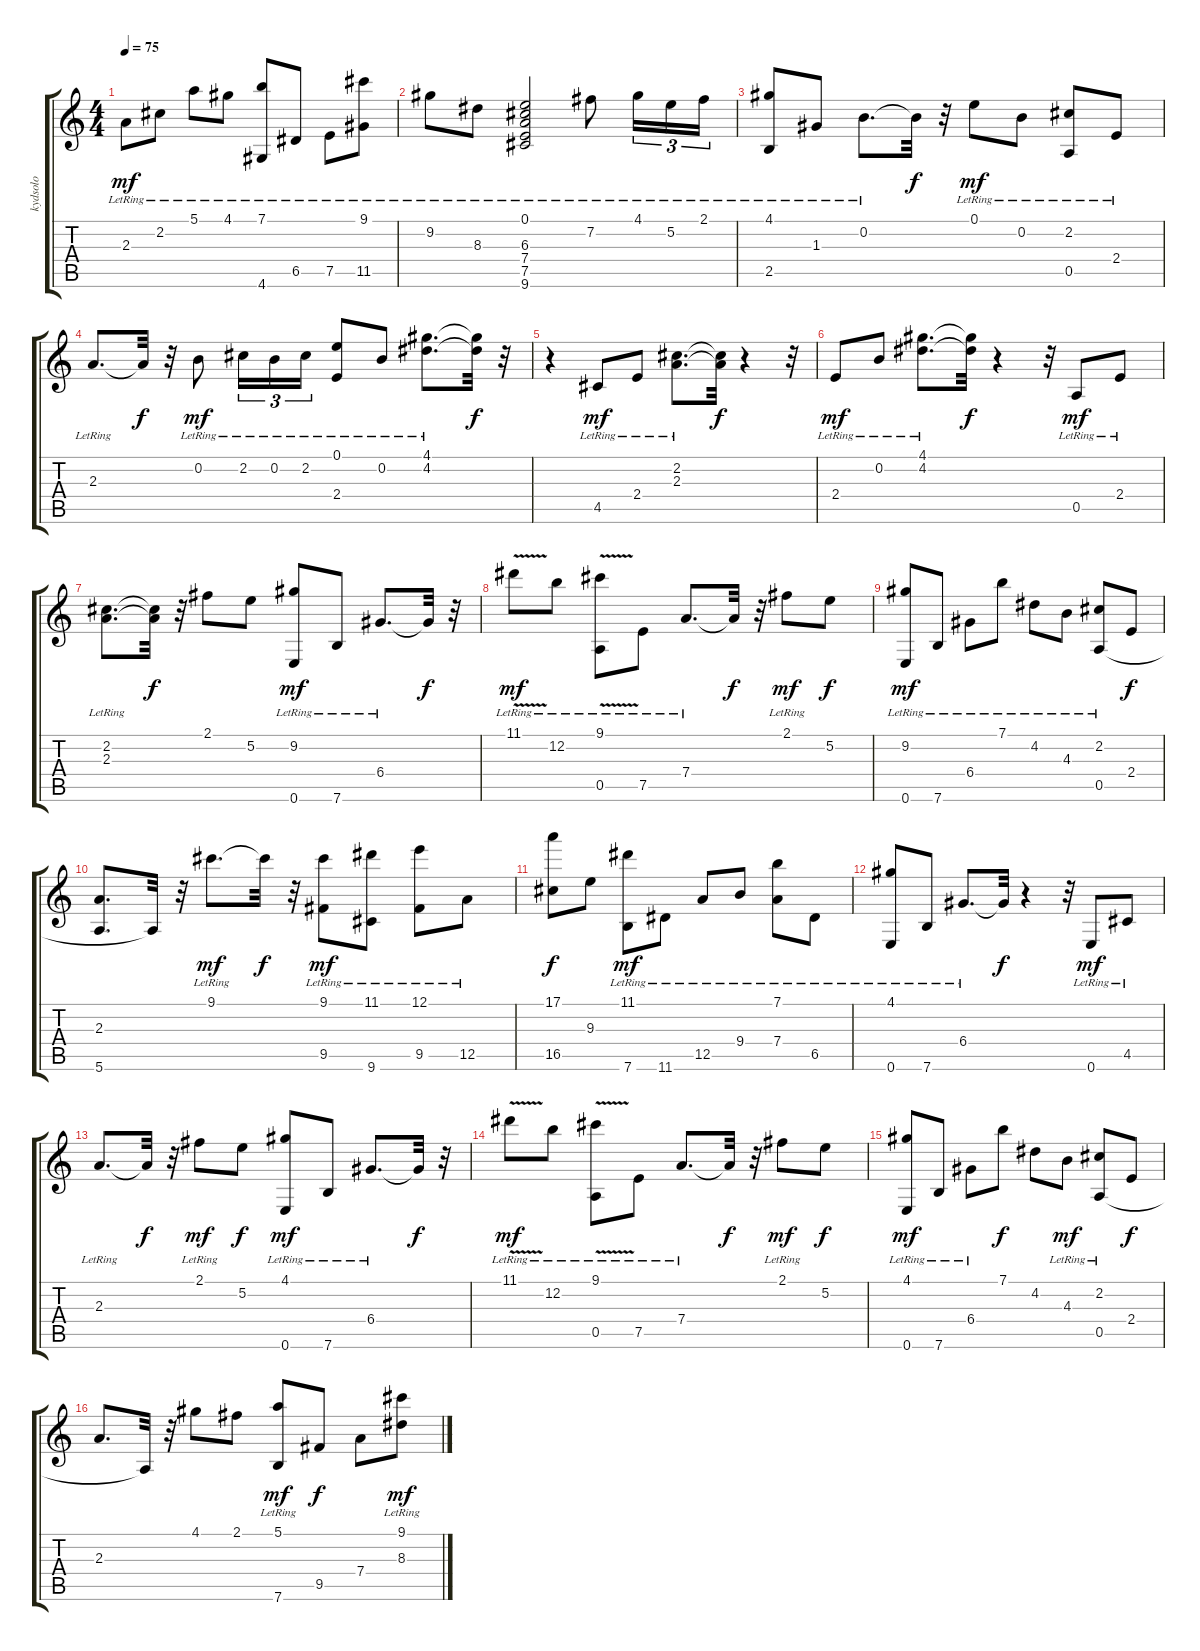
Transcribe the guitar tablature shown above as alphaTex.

\track ("kydsolo" "kydsolo") {instrument acousticguitarnylon}
\staff {score tabs}
\tuning (E4 B3 G3 D3 A2 E2) {hide}
\ts (4 4)
\tempo 75
\clef g2
\ks c
2.3{lr}.8{dy mf} 2.2{lr}.8 5.1{lr}.8 4.1{lr}.8 (7.1{lr} 4.6{lr}).8 6.5{lr}.8 7.5{lr}.8 (9.1{lr} 11.5{lr}).8 |
9.2{lr}.8 8.3{lr}.8 (0.1{lr} 6.3{lr} 7.4{lr} 7.5{lr} 9.6{lr}).2 7.2{lr}.8 4.1{lr}.16{tu (3 2)} 5.2{lr}.16{tu (3 2)} 2.1{lr}.16{tu (3 2)} |
(4.1{lr} 2.5{lr}).8 1.3{lr}.8 0.2{lr}.8{d} 0.2{t}.32{dy f} r.32 0.1{lr}.8{dy mf} 0.2{lr}.8 (2.2{lr} 0.5{lr}).8 2.4{lr}.8 |
2.3{lr}.8{d} 2.3{t}.32{dy f} r.32 0.2{lr}.8{dy mf} 2.2{lr}.16{tu (3 2)} 0.2{lr}.16{tu (3 2)} 2.2{lr}.16{tu (3 2)} (0.1{lr} 2.4{lr}).8 0.2{lr}.8 (4.1{lr} 4.2{lr}).8{d} (4.1{t} 4.2{t}).32{dy f} r.32 |
r.4 4.5{lr}.8{dy mf} 2.4{lr}.8 (2.2{lr} 2.3{lr}).8{d} (2.2{t} 2.3{t}).32{dy f} r.4 r.32 |
2.4{lr}.8{dy mf} 0.2{lr}.8 (4.1{lr} 4.2{lr}).8{d} (4.1{t} 4.2{t}).32{dy f} r.4 r.32 0.5{lr}.8{dy mf} 2.4{lr}.8 |
(2.2{lr} 2.3{lr}).8{d} (2.2{t} 2.3{t}).32{dy f} r.32 2.1.8 5.2.8 (9.2 0.6{lr}).8{dy mf} 7.6{lr}.8 6.4{lr}.8{d} 6.4{t}.32{dy f} r.32 |
11.1{v lr}.8{dy mf} 12.2{lr}.8 (9.1{v lr} 0.5{lr}).8 7.5{lr}.8 7.4{lr}.8{d} 7.4{t}.32{dy f} r.32 2.1{lr}.8{dy mf} 5.2.8{dy f} |
(9.2 0.6{lr}).8{dy mf} 7.6{lr}.8 6.4{lr}.8 7.1{lr}.8 4.2{lr}.8 4.3{lr}.8 (2.2{lr} 0.5{lr}).8 2.4.8{dy f} |
(2.3 5.6).8{d} 0.5{t}.32 r.32 9.1{lr}.8{d dy mf} 9.1{t}.32{dy f} r.32 (9.1{lr} 9.5).8{dy mf} (11.1{lr} 9.6{lr}).8 (12.1{lr} 9.5{lr}).8 12.5{lr}.8 |
(17.1 16.5).8{dy f} 9.3.8 (11.1 7.6{lr}).8{dy mf} 11.6{lr}.8 12.5{lr}.8 9.4{lr}.8 (7.1{lr} 7.4{lr}).8 6.5{lr}.8 |
(4.1 0.6{lr}).8 7.6{lr}.8 6.4{lr}.8{d} 6.4{t}.32{dy f} r.4 r.32 0.6{lr}.8{dy mf} 4.5{lr}.8 |
2.3{lr}.8{d} 2.3{t}.32{dy f} r.32 2.1{lr}.8{dy mf} 5.2.8{dy f} (4.1 0.6{lr}).8{dy mf} 7.6{lr}.8 6.4{lr}.8{d} 6.4{t}.32{dy f} r.32 |
11.1{v lr}.8{dy mf} 12.2{lr}.8 (9.1{v lr} 0.5{lr}).8 7.5{lr}.8 7.4{lr}.8{d} 7.4{t}.32{dy f} r.32 2.1{lr}.8{dy mf} 5.2.8{dy f} |
(4.1{lr} 0.6{lr}).8{dy mf} 7.6{lr}.8 6.4{lr}.8 7.1.8{dy f} 4.2.8 4.3{lr}.8{dy mf} (2.2 0.5{lr}).8 2.4.8{dy f} |
2.3.8{d} 0.5{t}.32 r.32 4.1.8 2.1.8 (5.1 7.6{lr}).8{dy mf} 9.5.8{dy f} 7.4.8 (9.1{lr} 8.3).8{dy mf}
